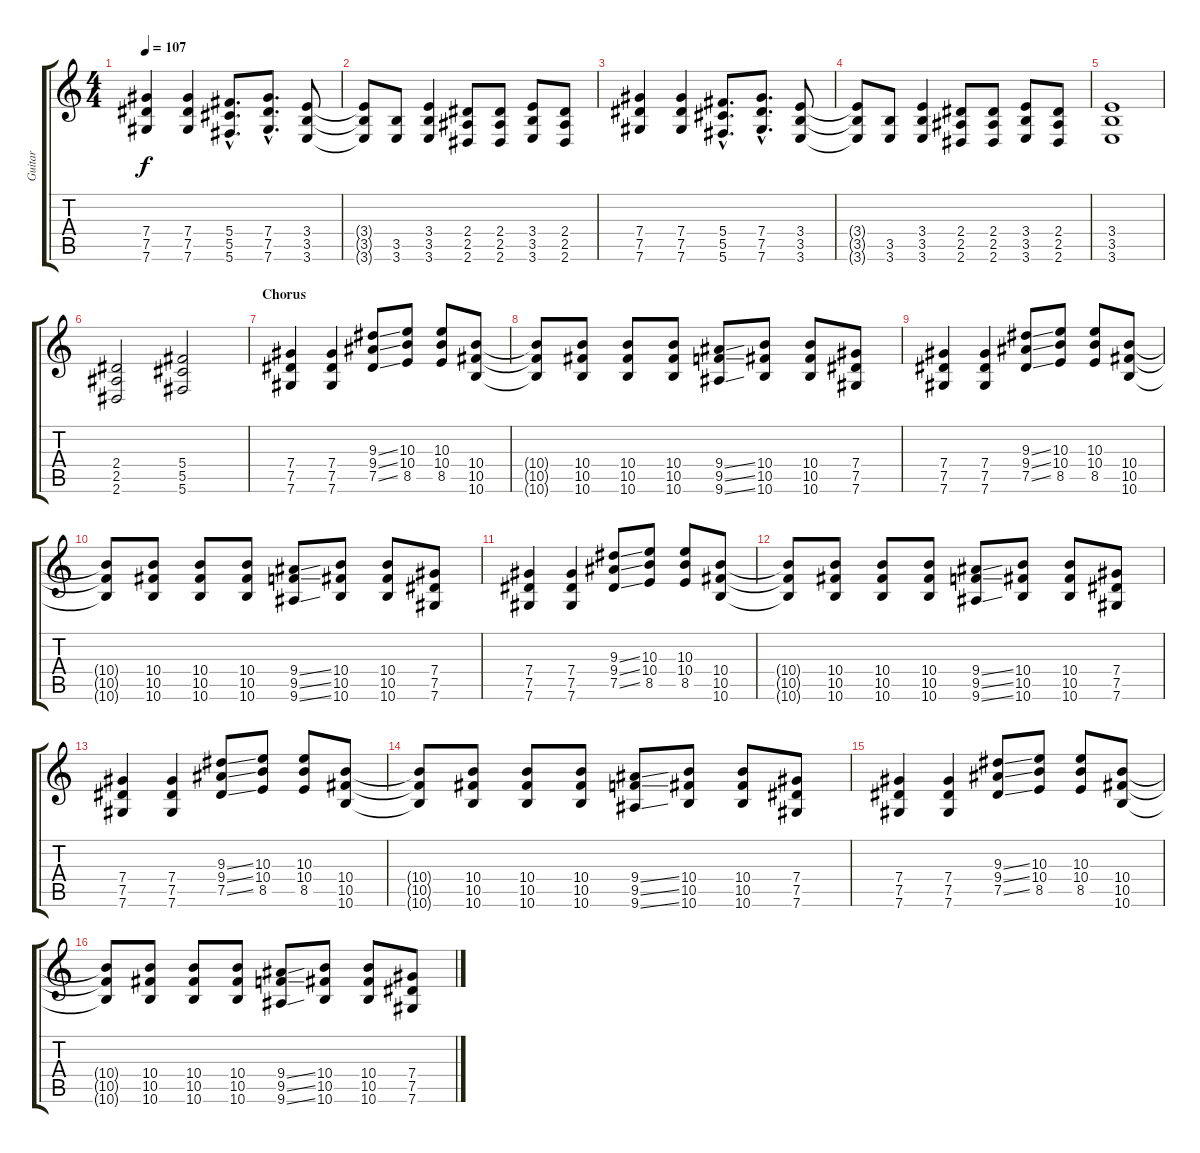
\track ("Guitar" "Guitar") {instrument distortionguitar}
\staff {score tabs}
\tuning (Eb4 Bb3 Gb3 Db3 Ab2 Db2) {hide}
\ts (4 4)
\tempo 107
\clef g2
\ks c
(7.4 7.5 7.6).4{dy f} (7.4 7.5 7.6).4 (5.4{hac} 5.5{hac} 5.6{hac}).8{d} (7.4{hac} 7.5{hac} 7.6{hac}).8{d} (3.4 3.5 3.6).8 |
(3.4{t} 3.5{t} 3.6{t}).8 (3.5 3.6).8 (3.4 3.5 3.6).4 (2.4 2.5 2.6).8 (2.4 2.5 2.6).8 (3.4 3.5 3.6).8 (2.4 2.5 2.6).8 |
(7.4 7.5 7.6).4 (7.4 7.5 7.6).4 (5.4{hac} 5.5{hac} 5.6{hac}).8{d} (7.4{hac} 7.5{hac} 7.6{hac}).8{d} (3.4 3.5 3.6).8 |
(3.4{t} 3.5{t} 3.6{t}).8 (3.5 3.6).8 (3.4 3.5 3.6).4 (2.4 2.5 2.6).8 (2.4 2.5 2.6).8 (3.4 3.5 3.6).8 (2.4 2.5 2.6).8 |
(3.4 3.5 3.6).1 |
(2.4 2.5 2.6).2 (5.4 5.5 5.6).2 |
\section ("" "Chorus")
(7.4 7.5 7.6).4 (7.4 7.5 7.6).4 (9.3{ss} 9.4{ss} 7.5{ss}).8 (10.3 10.4 8.5).8 (10.3 10.4 8.5).8 (10.4 10.5 10.6).8 |
(10.4{t} 10.5{t} 10.6{t}).8 (10.4 10.5 10.6).8 (10.4 10.5 10.6).8 (10.4 10.5 10.6).8 (9.4{ss} 9.5{ss} 9.6{ss}).8 (10.4 10.5 10.6).8 (10.4 10.5 10.6).8 (7.4 7.5 7.6).8 |
(7.4 7.5 7.6).4 (7.4 7.5 7.6).4 (9.3{ss} 9.4{ss} 7.5{ss}).8 (10.3 10.4 8.5).8 (10.3 10.4 8.5).8 (10.4 10.5 10.6).8 |
(10.4{t} 10.5{t} 10.6{t}).8 (10.4 10.5 10.6).8 (10.4 10.5 10.6).8 (10.4 10.5 10.6).8 (9.4{ss} 9.5{ss} 9.6{ss}).8 (10.4 10.5 10.6).8 (10.4 10.5 10.6).8 (7.4 7.5 7.6).8 |
(7.4 7.5 7.6).4 (7.4 7.5 7.6).4 (9.3{ss} 9.4{ss} 7.5{ss}).8 (10.3 10.4 8.5).8 (10.3 10.4 8.5).8 (10.4 10.5 10.6).8 |
(10.4{t} 10.5{t} 10.6{t}).8 (10.4 10.5 10.6).8 (10.4 10.5 10.6).8 (10.4 10.5 10.6).8 (9.4{ss} 9.5{ss} 9.6{ss}).8 (10.4 10.5 10.6).8 (10.4 10.5 10.6).8 (7.4 7.5 7.6).8 |
(7.4 7.5 7.6).4 (7.4 7.5 7.6).4 (9.3{ss} 9.4{ss} 7.5{ss}).8 (10.3 10.4 8.5).8 (10.3 10.4 8.5).8 (10.4 10.5 10.6).8 |
(10.4{t} 10.5{t} 10.6{t}).8 (10.4 10.5 10.6).8 (10.4 10.5 10.6).8 (10.4 10.5 10.6).8 (9.4{ss} 9.5{ss} 9.6{ss}).8 (10.4 10.5 10.6).8 (10.4 10.5 10.6).8 (7.4 7.5 7.6).8 |
(7.4 7.5 7.6).4 (7.4 7.5 7.6).4 (9.3{ss} 9.4{ss} 7.5{ss}).8 (10.3 10.4 8.5).8 (10.3 10.4 8.5).8 (10.4 10.5 10.6).8 |
(10.4{t} 10.5{t} 10.6{t}).8 (10.4 10.5 10.6).8 (10.4 10.5 10.6).8 (10.4 10.5 10.6).8 (9.4{ss} 9.5{ss} 9.6{ss}).8 (10.4 10.5 10.6).8 (10.4 10.5 10.6).8 (7.4 7.5 7.6).8
